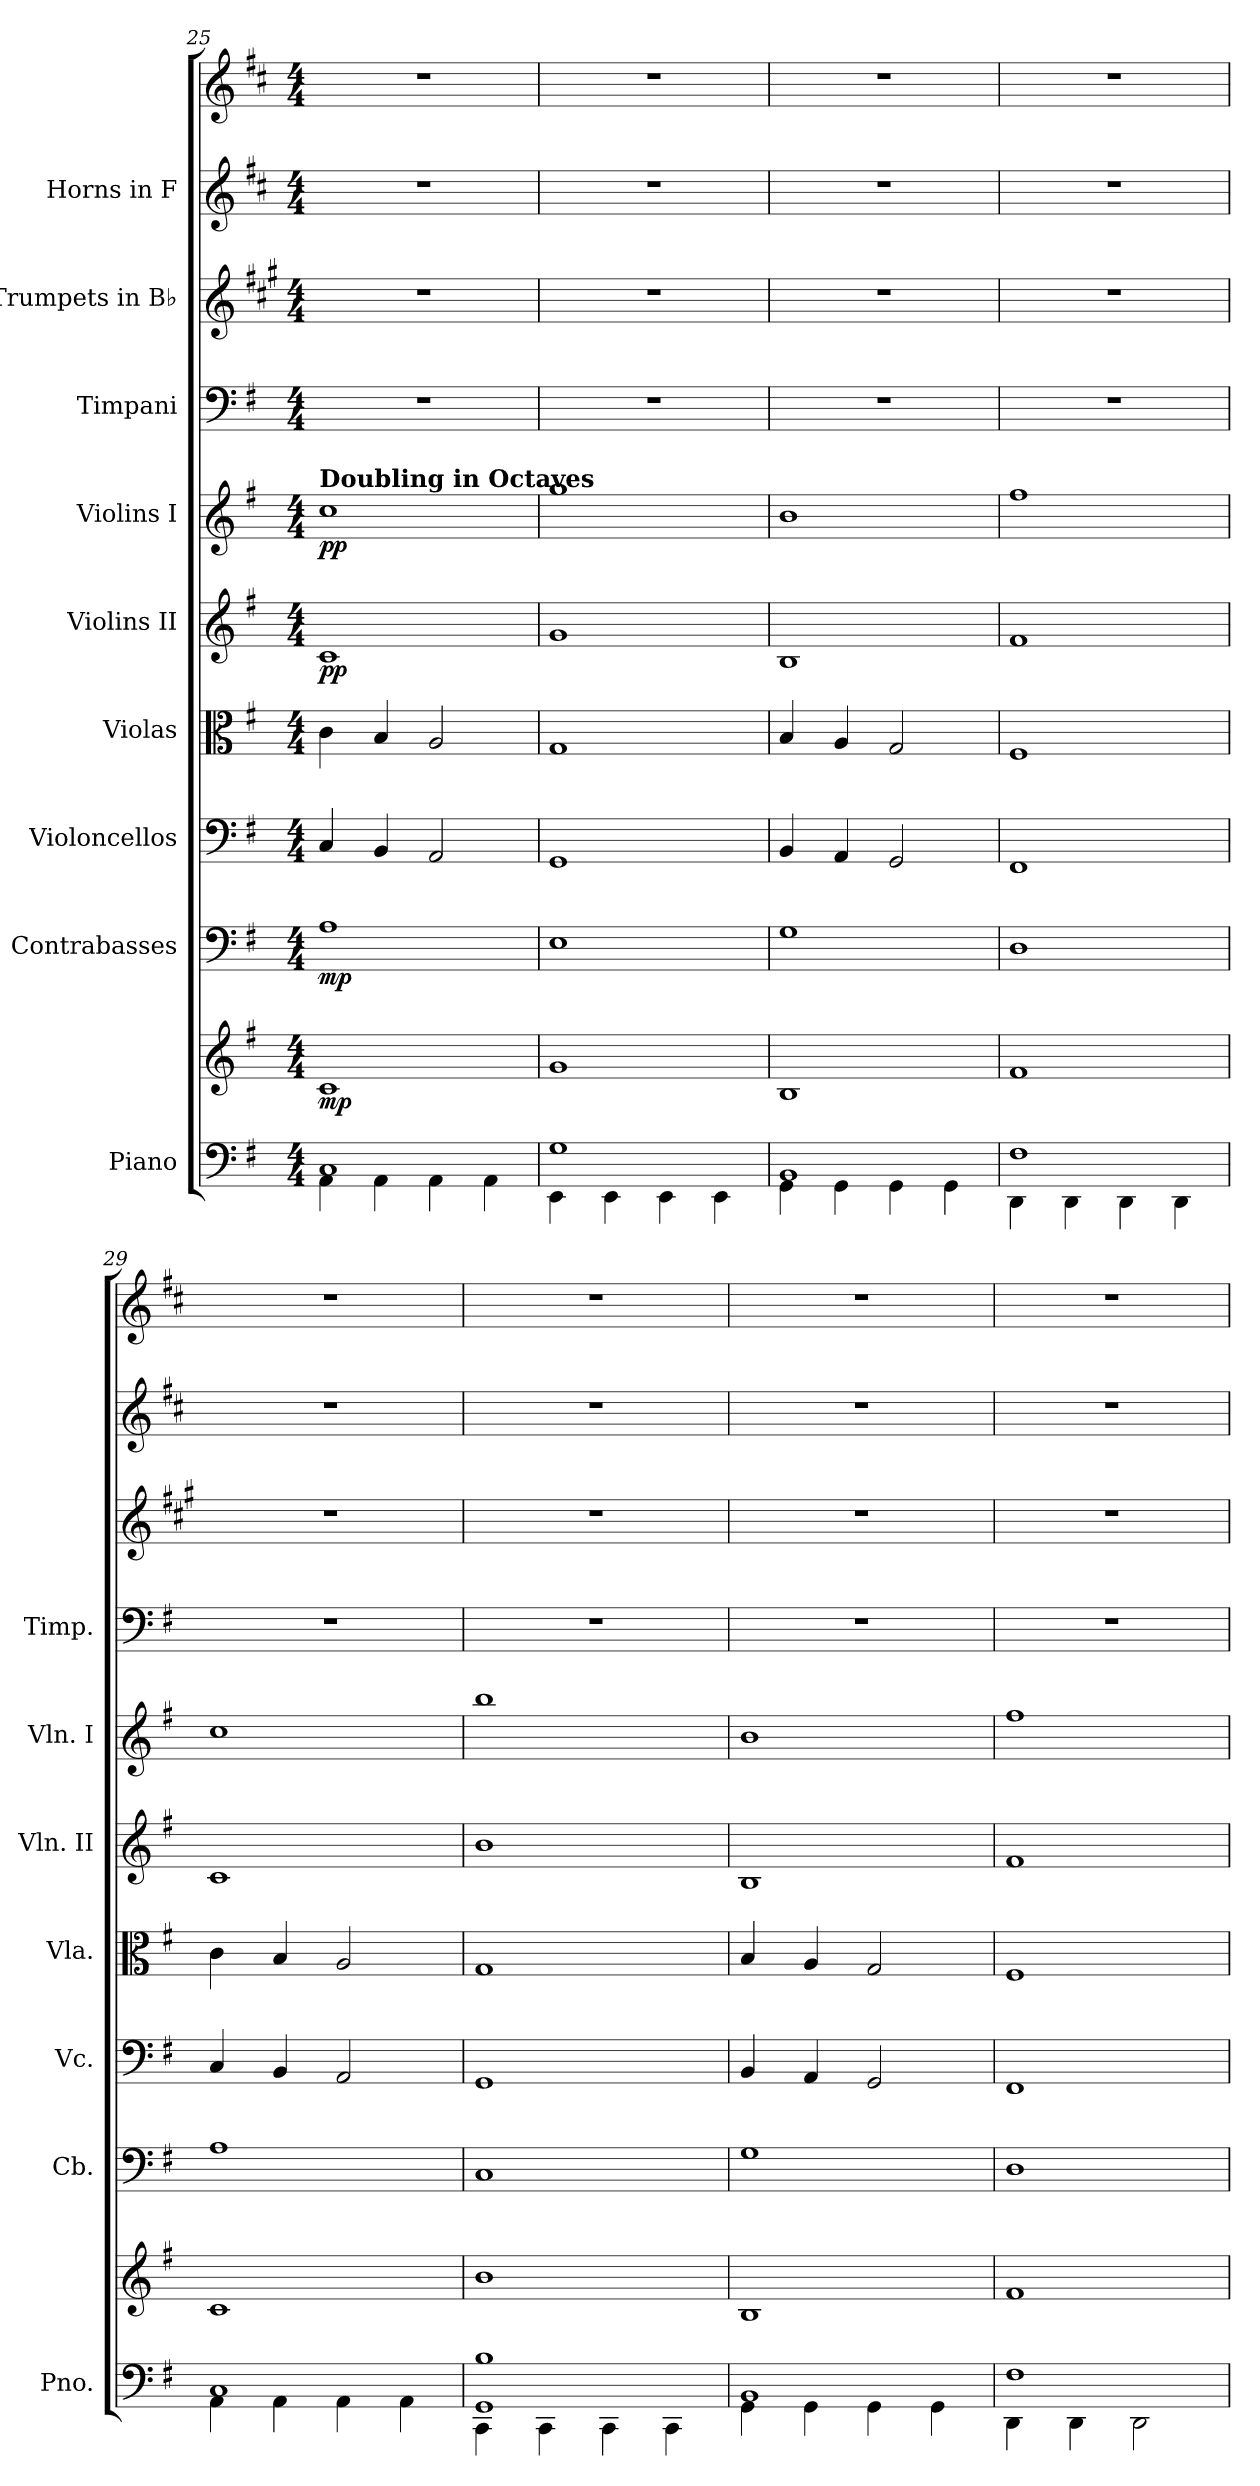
**kern	**kern	**dynam	**kern	**dynam	**kern	**kern	**kern	**dynam	**kern	**dynam	**kern	**kern	**kern	**kern
*part9	*part9	*part9	*part8	*part8	*part7	*part6	*part5	*part5	*part4	*part4	*part3	*part2	*part1	*part1
*staff11	*staff10	*staff10/11	*staff9	*staff9	*staff8	*staff7	*staff6	*staff6	*staff5	*staff5	*staff4	*staff3	*staff2	*staff1
*I"Piano	*	*	*I"Contrabasses	*	*I"Violoncellos	*I"Violas	*I"Violins II	*	*I"Violins I	*	*I"Timpani	*I"Trumpets in B♭	*I"Horns in F	*
*I'Pno.	*	*	*I'Cb.	*	*I'Vc.	*I'Vla.	*I'Vln. II	*	*I'Vln. I	*	*I'Timp.	*	*	*
*clefF4	*clefG2	*	*clefF4	*	*clefF4	*clefC3	*clefG2	*	*clefG2	*	*clefF4	*clefG2	*clefG2	*clefG2
*	*	*	*ITrd7c12	*	*	*	*	*	*	*	*	*ITrd1c2	*ITrd4c7	*ITrd4c7
*k[f#]	*k[f#]	*	*k[f#]	*	*k[f#]	*k[f#]	*k[f#]	*	*k[f#]	*	*k[f#]	*k[f#]	*k[f#]	*k[f#]
*M4/4	*M4/4	*	*M4/4	*	*M4/4	*M4/4	*M4/4	*	*M4/4	*	*M4/4	*M4/4	*M4/4	*M4/4
=25	=25	=25	=25	=25	=25	=25	=25	=25	=25	=25	=25	=25	=25	=25
*^	*	*	*	*	*	*	*	*	*	*	*	*	*	*
!	!	!	!	!	!	!	!	!	!	!LO:TX:a:B:t=Doubling in Octaves	!	!	!	!	!
!	!	!	!LO:DY:b	!	!LO:DY:b	!	!	!	!LO:DY:b	!	!LO:DY:b	!	!	!	!
1C	4AA\	1c	mp	1AA	mp	4C/	4c\	1c	pp	1cc	pp	1r	1r	1r	1r
.	4AA\	.	.	.	.	4BB/	4B/	.	.	.	.	.	.	.	.
.	4AA\	.	.	.	.	2AA/	2A/	.	.	.	.	.	.	.	.
.	4AA\	.	.	.	.	.	.	.	.	.	.	.	.	.	.
=26	=26	=26	=26	=26	=26	=26	=26	=26	=26	=26	=26	=26	=26	=26	=26
1G	4EE\	1g	.	1EE	.	1GG	1G	1g	.	1gg	.	1r	1r	1r	1r
.	4EE\	.	.	.	.	.	.	.	.	.	.	.	.	.	.
.	4EE\	.	.	.	.	.	.	.	.	.	.	.	.	.	.
.	4EE\	.	.	.	.	.	.	.	.	.	.	.	.	.	.
=27	=27	=27	=27	=27	=27	=27	=27	=27	=27	=27	=27	=27	=27	=27	=27
1BB	4GG\	1B	.	1GG	.	4BB/	4B/	1B	.	1b	.	1r	1r	1r	1r
.	4GG\	.	.	.	.	4AA/	4A/	.	.	.	.	.	.	.	.
.	4GG\	.	.	.	.	2GG/	2G/	.	.	.	.	.	.	.	.
.	4GG\	.	.	.	.	.	.	.	.	.	.	.	.	.	.
=28	=28	=28	=28	=28	=28	=28	=28	=28	=28	=28	=28	=28	=28	=28	=28
1F#	4DD\	1f#	.	1DD	.	1FF#	1F#	1f#	.	1ff#	.	1r	1r	1r	1r
.	4DD\	.	.	.	.	.	.	.	.	.	.	.	.	.	.
.	4DD\	.	.	.	.	.	.	.	.	.	.	.	.	.	.
.	4DD\	.	.	.	.	.	.	.	.	.	.	.	.	.	.
=29	=29	=29	=29	=29	=29	=29	=29	=29	=29	=29	=29	=29	=29	=29	=29
1C	4AA\	1c	.	1AA	.	4C/	4c\	1c	.	1cc	.	1r	1r	1r	1r
.	4AA\	.	.	.	.	4BB/	4B/	.	.	.	.	.	.	.	.
.	4AA\	.	.	.	.	2AA/	2A/	.	.	.	.	.	.	.	.
.	4AA\	.	.	.	.	.	.	.	.	.	.	.	.	.	.
!!LO:LB:g=z
=30	=30	=30	=30	=30	=30	=30	=30	=30	=30	=30	=30	=30	=30	=30	=30
1GG 1B	4CC\	1b	.	1CC	.	1GG	1G	1b	.	1bb	.	1r	1r	1r	1r
.	4CC\	.	.	.	.	.	.	.	.	.	.	.	.	.	.
.	4CC\	.	.	.	.	.	.	.	.	.	.	.	.	.	.
.	4CC\	.	.	.	.	.	.	.	.	.	.	.	.	.	.
=31	=31	=31	=31	=31	=31	=31	=31	=31	=31	=31	=31	=31	=31	=31	=31
1BB	4GG\	1B	.	1GG	.	4BB/	4B/	1B	.	1b	.	1r	1r	1r	1r
.	4GG\	.	.	.	.	4AA/	4A/	.	.	.	.	.	.	.	.
.	4GG\	.	.	.	.	2GG/	2G/	.	.	.	.	.	.	.	.
.	4GG\	.	.	.	.	.	.	.	.	.	.	.	.	.	.
=32	=32	=32	=32	=32	=32	=32	=32	=32	=32	=32	=32	=32	=32	=32	=32
1F#	4DD\	1f#	.	1DD	.	1FF#	1F#	1f#	.	1ff#	.	1r	1r	1r	1r
.	4DD\	.	.	.	.	.	.	.	.	.	.	.	.	.	.
.	2DD\	.	.	.	.	.	.	.	.	.	.	.	.	.	.
*v	*v	*	*	*	*	*	*	*	*	*	*	*	*	*	*
=	=	=	=	=	=	=	=	=	=	=	=	=	=	=
*-	*-	*-	*-	*-	*-	*-	*-	*-	*-	*-	*-	*-	*-	*-
